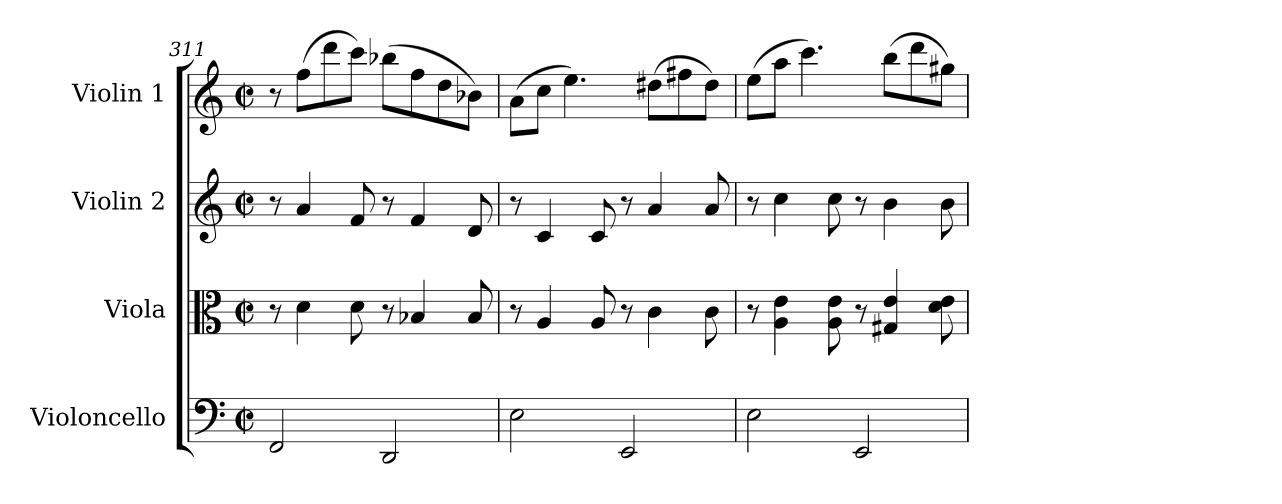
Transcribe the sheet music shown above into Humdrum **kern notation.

**kern	**kern	**kern	**kern
*part4	*part3	*part2	*part1
*staff4	*staff3	*staff2	*staff1
*I"Violoncello	*I"Viola	*I"Violin 2	*I"Violin 1
*I'Vc	*I'Vla	*I'Vln	*I'Vln
*clefF4	*clefC3	*clefG2	*clefG2
*k[]	*k[]	*k[]	*k[]
*M2/2	*M2/2	*M2/2	*M2/2
*met(c|)	*met(c|)	*met(c|)	*met(c|)
=311	=311	=311	=311
2FF/	8r	8r	8r
.	4d\	4a/	(8ff\L
.	.	.	8ddd\
.	8d\	8f/	8ccc\J)
2DD/	8r	8r	(8bb-X\L
.	4B-X/	4f/	8ff\
.	.	.	8dd\
.	8B-/	8d/	8b-X\J)
!!LO:LB:g=z
=312	=312	=312	=312
2E\	8r	8r	(8a\L
.	4A/	4c/	8cc\J
.	.	.	4.ee\)
.	8A/	8c/	.
2EE/	8r	8r	.
.	4c\	4a/	(8dd#X\L
.	.	.	8ff#X\
.	8c\	8a/	8dd#\J)
=313	=313	=313	=313
2E\	8r	8r	(8ee\L
.	4A\ 4e\	4cc\	8aa\J
.	.	.	4.ccc\)
.	8A\ 8e\	8cc\	.
2EE/	8r	8r	.
.	4G#X/ 4e/	4b\	(8bb\L
.	.	.	8ddd\
.	8d\ 8e\	8b\	8gg#X\J)
=	=	=	=
*-	*-	*-	*-
